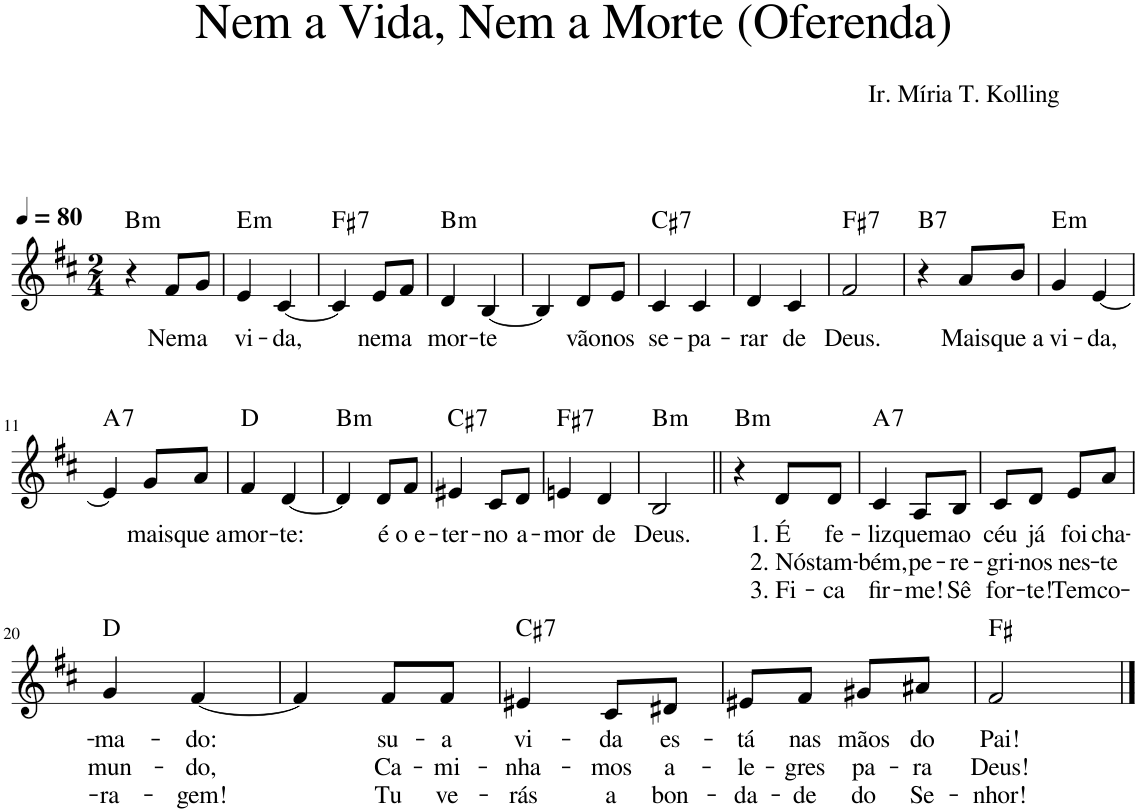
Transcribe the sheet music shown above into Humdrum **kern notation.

**kern	**text	**text	**text	**harte
*part1	*part1	*part1	*part1	*part1
*staff1	*staff1	*staff1	*staff1	*
*I"Voz	*	*	*	*
*I'Vo.	*	*	*	*
*clefG2	*	*	*	*
*k[f#c#]	*	*	*	*
*M2/4	*	*	*	*
*MM80	*	*	*	*
=1	=1	=1	=1	=1
!	!	!	!	!LO:H:kt=m
4r	.	.	.	B:min
!	!LO:LY:b	!	!	!
8f#/L	Nem	.	.	.
!	!LO:LY:b	!	!	!
8g/J	a	.	.	.
=2	=2	=2	=2	=2
!	!LO:LY:b	!	!	!LO:H:kt=m
4e/	vi-	.	.	E:min
!	!LO:LY:b	!	!	!
[4c#/	-da,	.	.	.
=3	=3	=3	=3	=3
!	!	!	!	!LO:H:kt=7
4c#/]	.	.	.	F#:7
!	!LO:LY:b	!	!	!
8e/L	nem	.	.	.
!	!LO:LY:b	!	!	!
8f#/J	a	.	.	.
=4	=4	=4	=4	=4
!	!LO:LY:b	!	!	!LO:H:kt=m
4d/	mor-	.	.	B:min
!	!LO:LY:b	!	!	!
[4B/	-te	.	.	.
=5	=5	=5	=5	=5
4B/]	.	.	.	.
!	!LO:LY:b	!	!	!
8d/L	vão	.	.	.
!	!LO:LY:b	!	!	!
8e/J	nos	.	.	.
=6	=6	=6	=6	=6
!	!LO:LY:b	!	!	!LO:H:kt=7
4c#/	se-	.	.	C#:7
!	!LO:LY:b	!	!	!
4c#/	-pa-	.	.	.
=7	=7	=7	=7	=7
!	!LO:LY:b	!	!	!
4d/	-rar	.	.	.
!	!LO:LY:b	!	!	!
4c#/	de	.	.	.
=8	=8	=8	=8	=8
!	!LO:LY:b	!	!	!LO:H:kt=7
2f#/	Deus.	.	.	F#:7
=9	=9	=9	=9	=9
!	!	!	!	!LO:H:kt=7
4r	.	.	.	B:7
!	!LO:LY:b	!	!	!
8a/L	Mais	.	.	.
!	!LO:LY:b	!	!	!
8b/J	que a	.	.	.
=10	=10	=10	=10	=10
!	!LO:LY:b	!	!	!LO:H:kt=m
4g/	vi-	.	.	E:min
!	!LO:LY:b	!	!	!
[4e/	-da,	.	.	.
!!LO:LB:g=z
=11	=11	=11	=11	=11
!	!	!	!	!LO:H:kt=7
4e/]	.	.	.	A:7
!	!LO:LY:b	!	!	!
8g/L	mais	.	.	.
!	!LO:LY:b	!	!	!
8a/J	que a	.	.	.
=12	=12	=12	=12	=12
!	!LO:LY:b	!	!	!
4f#/	mor-	.	.	D:maj
!	!LO:LY:b	!	!	!
[4d/	-te:	.	.	.
=13	=13	=13	=13	=13
!	!	!	!	!LO:H:kt=m
4d/]	.	.	.	B:min
!	!LO:LY:b	!	!	!
8d/L	é	.	.	.
!	!LO:LY:b	!	!	!
8f#/J	o e-	.	.	.
=14	=14	=14	=14	=14
!	!LO:LY:b	!	!	!LO:H:kt=7
4e#X/	-ter-	.	.	C#:7
!	!LO:LY:b	!	!	!
8c#/L	-no	.	.	.
!	!LO:LY:b	!	!	!
8d/J	a-	.	.	.
=15	=15	=15	=15	=15
!	!LO:LY:b	!	!	!LO:H:kt=7
4en/	-mor	.	.	F#:7
!	!LO:LY:b	!	!	!
4d/	de	.	.	.
=16	=16	=16	=16	=16
!	!LO:LY:b	!	!	!LO:H:kt=m
2B/	Deus.	.	.	B:min
=17||	=17||	=17||	=17||	=17||
!	!	!	!	!LO:H:kt=m
4r	.	.	.	B:min
!	!LO:LY:b	!LO:LY:b	!LO:LY:b	!
8d/L	1. É	2. Nós	3. Fi-	.
!	!LO:LY:b	!LO:LY:b	!LO:LY:b	!
8d/J	fe-	tam-	-ca	.
=18	=18	=18	=18	=18
!	!LO:LY:b	!LO:LY:b	!LO:LY:b	!LO:H:kt=7
4c#/	-liz	-bém,	fir-	A:7
!	!LO:LY:b	!LO:LY:b	!LO:LY:b	!
8A/L	quem	pe-	-me!	.
!	!LO:LY:b	!LO:LY:b	!LO:LY:b	!
8B/J	ao	-re-	Sê	.
=19	=19	=19	=19	=19
!	!LO:LY:b	!LO:LY:b	!LO:LY:b	!
8c#/L	céu	-gri-	for-	.
!	!LO:LY:b	!LO:LY:b	!LO:LY:b	!
8d/J	já	-nos	-te!	.
!	!LO:LY:b	!LO:LY:b	!LO:LY:b	!
8e/L	foi	nes-	Tem	.
!	!LO:LY:b	!LO:LY:b	!LO:LY:b	!
8a/J	cha-	-te	co-	.
!!LO:LB:g=z
=20	=20	=20	=20	=20
!	!LO:LY:b	!LO:LY:b	!LO:LY:b	!
4g/	-ma-	mun-	-ra-	D:maj
!	!LO:LY:b	!LO:LY:b	!LO:LY:b	!
[4f#/	-do:	-do,	-gem!	.
=21	=21	=21	=21	=21
4f#/]	.	.	.	.
!	!LO:LY:b	!LO:LY:b	!LO:LY:b	!
8f#/L	su-	Ca-	Tu	.
!	!LO:LY:b	!LO:LY:b	!LO:LY:b	!
8f#/J	-a	-mi-	ve-	.
=22	=22	=22	=22	=22
!	!LO:LY:b	!LO:LY:b	!LO:LY:b	!LO:H:kt=7
4e#X/	vi-	-nha-	-rás	C#:7
!	!LO:LY:b	!LO:LY:b	!LO:LY:b	!
8c#/L	-da	-mos	a	.
!	!LO:LY:b	!LO:LY:b	!LO:LY:b	!
8d#X/J	es-	a-	bon-	.
=23	=23	=23	=23	=23
!	!LO:LY:b	!LO:LY:b	!LO:LY:b	!
8e#X/L	-tá	-le-	-da-	.
!	!LO:LY:b	!LO:LY:b	!LO:LY:b	!
8f#/J	nas	-gres	-de	.
!	!LO:LY:b	!LO:LY:b	!LO:LY:b	!
8g#X/L	mãos	pa-	do	.
!	!LO:LY:b	!LO:LY:b	!LO:LY:b	!
8a#X/J	do	-ra	Se-	.
=24	=24	=24	=24	=24
!	!LO:LY:b	!LO:LY:b	!LO:LY:b	!
2f#/	Pai!	Deus!	-nhor!	F#:maj
==	==	==	==	==
*-	*-	*-	*-	*-
